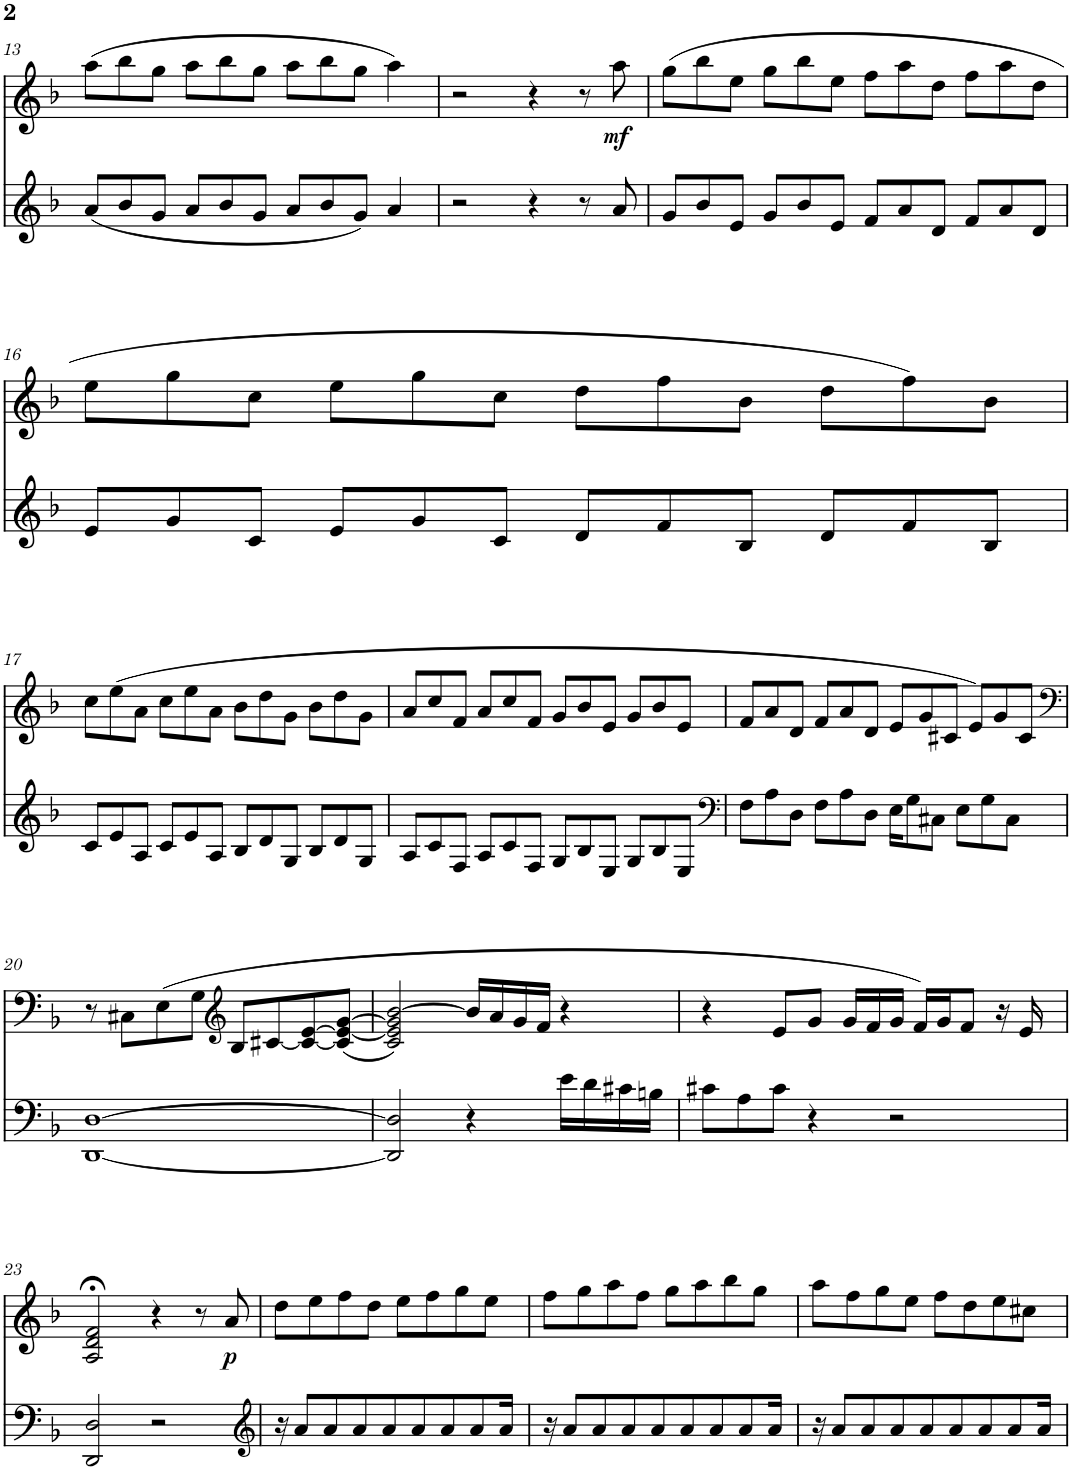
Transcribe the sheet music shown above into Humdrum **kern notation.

**kern	**kern	**dynam
*part2	*part1	*part1
*staff2	*staff1	*staff1
*I"Piano	*I"Piano	*
*I'Pno	*I'Pno	*
!!LO:PB:g=z
*clefG2	*clefG2	*
*k[b-]	*k[b-]	*
*F:	*F:	*
*M4/4	*M4/4	*
=13	=13	=13
(8a/L	(8aa\L	.
8b-/	8bb-\	.
8g/J	8gg\J	.
8a/L	8aa\L	.
8b-/	8bb-\	.
8g/J	8gg\J	.
8a/L	8aa\L	.
8b-/	8bb-\	.
8g/J)	8gg\J	.
4a/	4aa\)	.
=14	=14	=14
2r	2r	.
4r	4r	.
8r	8r	.
!	!	!LO:DY:b
8a/	8aa\	mf
=15	=15	=15
8g/L	(8gg\L	.
8b-/	8bb-\	.
8e/J	8ee\J	.
8g/L	8gg\L	.
8b-/	8bb-\	.
8e/J	8ee\J	.
8f/L	8ff\L	.
8a/	8aa\	.
8d/J	8dd\J	.
8f/L	8ff\L	.
8a/	8aa\	.
8d/J	8dd\J	.
!!LO:LB:g=z
=16	=16	=16
8e/L	8ee\L	.
8g/	8gg\	.
8c/J	8cc\J	.
8e/L	8ee\L	.
8g/	8gg\	.
8c/J	8cc\J	.
8d/L	8dd\L	.
8f/	8ff\	.
8B-/J	8b-\J	.
8d/L	8dd\L	.
8f/	8ff\)	.
8B-/J	8b-\J	.
!!LO:LB:g=z
=17	=17	=17
8c/L	8cc\L	.
8e/	(8ee\	.
8A/J	8a\J	.
8c/L	8cc\L	.
8e/	8ee\	.
8A/J	8a\J	.
8B-/L	8b-\L	.
8d/	8dd\	.
8G/J	8g\J	.
8B-/L	8b-\L	.
8d/	8dd\	.
8G/J	8g\J	.
=18	=18	=18
8A/L	8a/L	.
8c/	8cc/	.
8F/J	8f/J	.
8A/L	8a/L	.
8c/	8cc/	.
8F/J	8f/J	.
8G/L	8g/L	.
8B-/	8b-/	.
8E/J	8e/J	.
8G/L	8g/L	.
8B-/	8b-/	.
8E/J	8e/J	.
=19	=19	=19
*clefF4	*	*
8F\L	8f/L	.
8A\	8a/	.
8D\J	8d/J	.
8F\L	8f/L	.
8A\	8a/	.
8D\J	8d/J	.
16E\KL	8e/L	.
8G\	.	.
.	8g/	.
[16C#X\J	.	.
16ryy	8c#X/J	.
8E\L	.	.
.	8e/L)	.
8G\	.	.
.	8g/	.
8C#\J	.	.
.	8c#/J	.
16ryy	.	.
!!LO:LB:g=z
=20	=20	=20
*	*clefF4	*
[1DD [1D	8r	.
.	8C#X\L	.
.	(8E\	.
.	8G\J	.
*	*clefG2	*
.	8B-/L	.
.	[8c#X/	.
.	8c#/_ [8e/	.
.	(8c#/] 8e/_ [8g/J	.
16C#\J]	16ryy	.
=21	=21	=21
2DD/] 2D/]	2c/ 2e/] 2g/] [2b-/)	.
4r	16b-/LL]	.
.	16a/	.
.	16g/	.
.	16f/JJ	.
16e\LL	4r	.
16d\	.	.
16c#X\	.	.
16Bn\JJ	.	.
=22	=22	=22
8c#X\L	4r	.
8A\	.	.
8c#\J	8e/L	.
4r	8g/J	.
.	16g/LL	.
.	16f/	.
4.r	16g/JJ	.
.	16f/LL)	.
.	16g/J	.
.	8f/J	.
.	16r	.
8ryy	16e/	.
.	16ryy	.
!!LO:LB:g=z
=23	=23	=23
2DD/ 2D/	2A/;< 2d/;< 2f/;<	.
8r	4r	.
2r	.	.
.	8r	.
!	!	!LO:DY:b
.	8a/	p
.	8ryy	.
=24	=24	=24
*clefG2	*	*
16r	8dd\L	.
8a/L	.	.
.	8ee\	.
8a/	.	.
.	8ff\	.
8a/	.	.
.	8dd\J	.
8a/	.	.
.	8ee\L	.
8a/	.	.
.	8ff\	.
8a/	.	.
.	8gg\	.
8a/	.	.
.	8ee\J	.
16a/Jk	.	.
=25	=25	=25
16r	8ff\L	.
8a/L	.	.
.	8gg\	.
8a/	.	.
.	8aa\	.
8a/	.	.
.	8ff\J	.
8a/	.	.
.	8gg\L	.
8a/	.	.
.	8aa\	.
8a/	.	.
.	8bb-\	.
8a/	.	.
.	8gg\J	.
16a/Jk	.	.
=26	=26	=26
16r	8aa\L	.
8a/L	.	.
.	8ff\	.
8a/	.	.
.	8gg\	.
8a/	.	.
.	8ee\J	.
8a/	.	.
.	8ff\L	.
8a/	.	.
.	8dd\	.
8a/	.	.
.	8ee\	.
8a/	.	.
.	8cc#X\J	.
16a/Jk	.	.
=	=	=
*-	*-	*-
